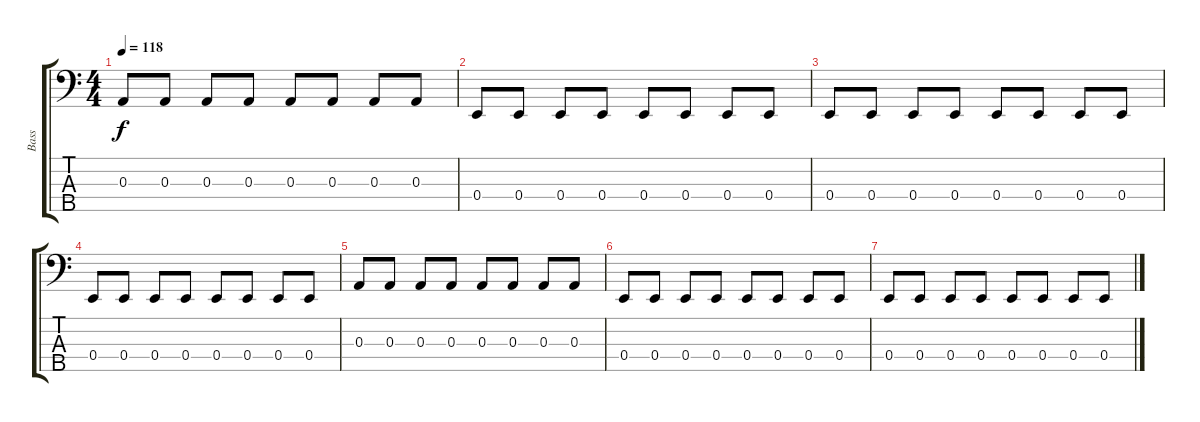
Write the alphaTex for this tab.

\track ("Bass" "Bass") {instrument electricbassfinger}
\staff {score tabs}
\tuning (G2 D2 A1 E1 B0) {hide}
\ts (4 4)
\tempo 118
\clef f4
\ks c
0.3.8{dy f volume 8} 0.3.8 0.3.8 0.3.8 0.3.8 0.3.8 0.3.8 0.3.8 |
0.4.8{volume 7} 0.4.8 0.4.8 0.4.8 0.4.8 0.4.8 0.4.8 0.4.8 |
0.4.8{volume 6} 0.4.8 0.4.8 0.4.8 0.4.8 0.4.8 0.4.8 0.4.8 |
0.4.8{volume 5} 0.4.8 0.4.8 0.4.8 0.4.8 0.4.8 0.4.8 0.4.8 |
0.3.8{volume 4} 0.3.8 0.3.8 0.3.8 0.3.8 0.3.8 0.3.8 0.3.8 |
0.4.8{volume 3} 0.4.8 0.4.8 0.4.8 0.4.8 0.4.8 0.4.8 0.4.8 |
0.4.8{volume 2} 0.4.8 0.4.8 0.4.8 0.4.8 0.4.8 0.4.8 0.4.8
